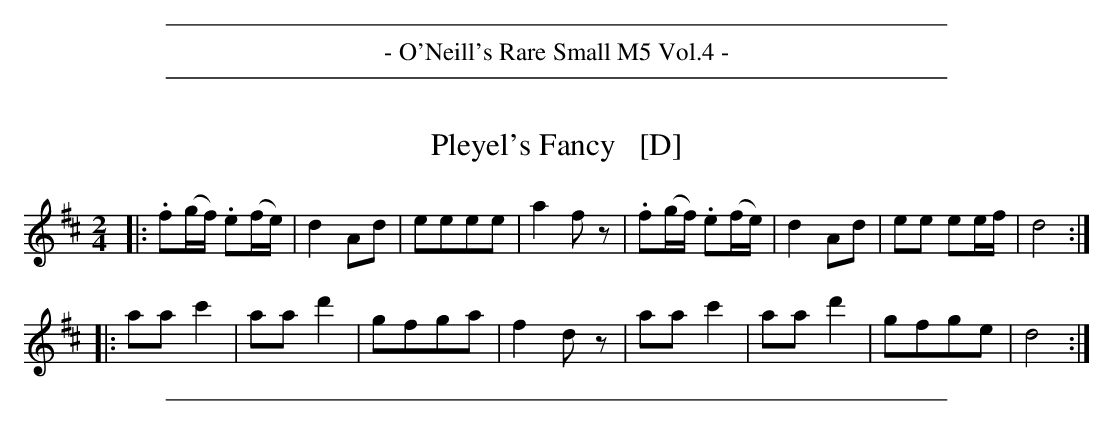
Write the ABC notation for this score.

X:1
T: Pleyel's Fancy   [D]
M: 2/4
L: 1/8
K: D
|:\
.f(g/f/) .e(f/e/) | d2Ad | eeee | a2fz |\
.f(g/f/) .e(f/e/) | d2Ad | ee ee/f/ | d4 ::
aac'2 | aad'2 | gfga | f2dz |\
aac'2 | aad'2 | gfge | d4 :|
